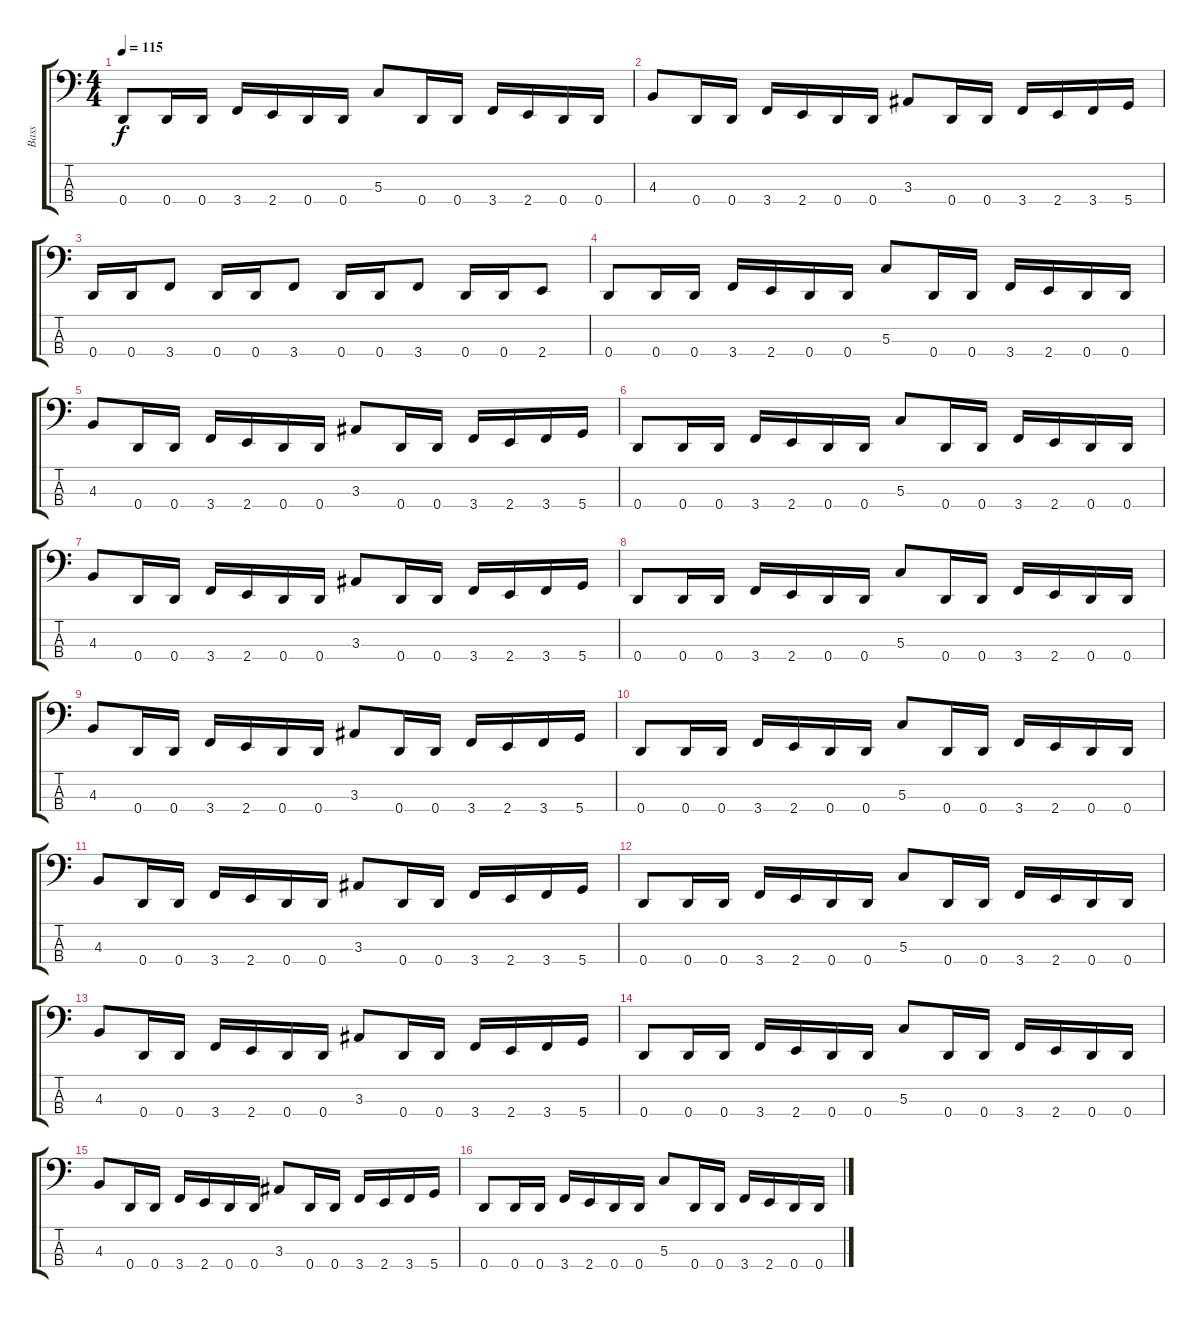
\track ("Bass" "Bass") {instrument electricbasspick}
\staff {score tabs}
\tuning (F2 C2 G1 D1) {hide}
\ts (4 4)
\tempo 115
\clef f4
\ks c
0.4.8{dy f} 0.4.16 0.4.16 3.4.16 2.4.16 0.4.16 0.4.16 5.3.8 0.4.16 0.4.16 3.4.16 2.4.16 0.4.16 0.4.16 |
4.3.8 0.4.16 0.4.16 3.4.16 2.4.16 0.4.16 0.4.16 3.3.8 0.4.16 0.4.16 3.4.16 2.4.16 3.4.16 5.4.16 |
0.4.16 0.4.16 3.4.8 0.4.16 0.4.16 3.4.8 0.4.16 0.4.16 3.4.8 0.4.16 0.4.16 2.4.8 |
0.4.8 0.4.16 0.4.16 3.4.16 2.4.16 0.4.16 0.4.16 5.3.8 0.4.16 0.4.16 3.4.16 2.4.16 0.4.16 0.4.16 |
4.3.8 0.4.16 0.4.16 3.4.16 2.4.16 0.4.16 0.4.16 3.3.8 0.4.16 0.4.16 3.4.16 2.4.16 3.4.16 5.4.16 |
0.4.8 0.4.16 0.4.16 3.4.16 2.4.16 0.4.16 0.4.16 5.3.8 0.4.16 0.4.16 3.4.16 2.4.16 0.4.16 0.4.16 |
4.3.8 0.4.16 0.4.16 3.4.16 2.4.16 0.4.16 0.4.16 3.3.8 0.4.16 0.4.16 3.4.16 2.4.16 3.4.16 5.4.16 |
0.4.8 0.4.16 0.4.16 3.4.16 2.4.16 0.4.16 0.4.16 5.3.8 0.4.16 0.4.16 3.4.16 2.4.16 0.4.16 0.4.16 |
4.3.8 0.4.16 0.4.16 3.4.16 2.4.16 0.4.16 0.4.16 3.3.8 0.4.16 0.4.16 3.4.16 2.4.16 3.4.16 5.4.16 |
0.4.8 0.4.16 0.4.16 3.4.16 2.4.16 0.4.16 0.4.16 5.3.8 0.4.16 0.4.16 3.4.16 2.4.16 0.4.16 0.4.16 |
4.3.8 0.4.16 0.4.16 3.4.16 2.4.16 0.4.16 0.4.16 3.3.8 0.4.16 0.4.16 3.4.16 2.4.16 3.4.16 5.4.16 |
0.4.8 0.4.16 0.4.16 3.4.16 2.4.16 0.4.16 0.4.16 5.3.8 0.4.16 0.4.16 3.4.16 2.4.16 0.4.16 0.4.16 |
4.3.8 0.4.16 0.4.16 3.4.16 2.4.16 0.4.16 0.4.16 3.3.8 0.4.16 0.4.16 3.4.16 2.4.16 3.4.16 5.4.16 |
0.4.8 0.4.16 0.4.16 3.4.16 2.4.16 0.4.16 0.4.16 5.3.8 0.4.16 0.4.16 3.4.16 2.4.16 0.4.16 0.4.16 |
4.3.8 0.4.16 0.4.16 3.4.16 2.4.16 0.4.16 0.4.16 3.3.8 0.4.16 0.4.16 3.4.16 2.4.16 3.4.16 5.4.16 |
0.4.8 0.4.16 0.4.16 3.4.16 2.4.16 0.4.16 0.4.16 5.3.8 0.4.16 0.4.16 3.4.16 2.4.16 0.4.16 0.4.16
